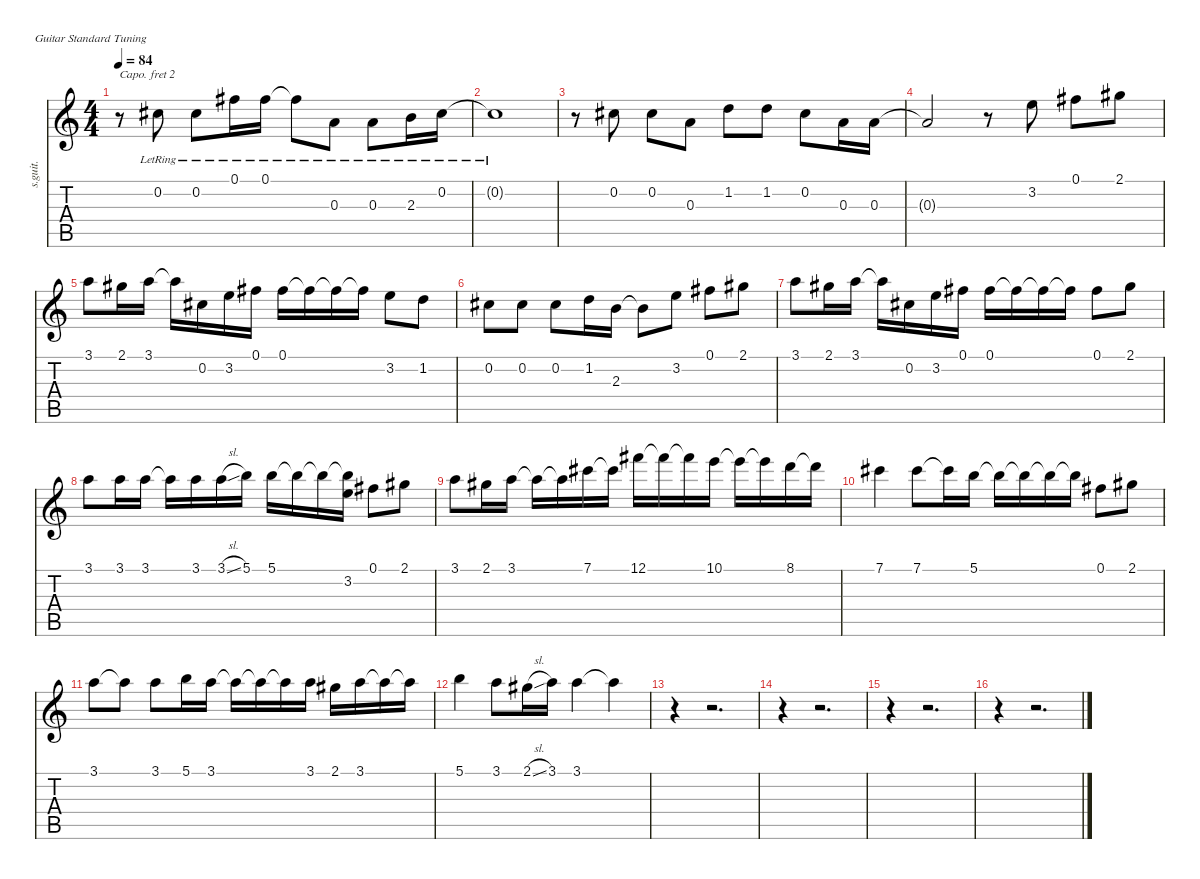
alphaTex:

\defaultSystemsLayout 4
\hideDynamics
\bracketExtendMode nobrackets
\otherSystemsTrackNameOrientation horizontal
\track ("唱歌" "s.guit.") {instrument acousticguitarsteel}
\staff {score tabs}
\capo 2
\tuning (E4 B3 G3 D3 A2 E2)
\ts (4 4)
\tempo 84
\clef g2
\ks c
r.8{dy f} 0.2{lr}.8 0.2{lr}.8 0.1{lr}.16 0.1{lr}.16 0.1{lr t}.8 0.3{lr}.8 0.3{lr}.8 2.3{lr}.16 0.2{lr}.16 |
0.2{lr t}.1 |
r.8 0.2.8 0.2.8 0.3.8 1.2.8 1.2.8 0.2.8 0.3.16 0.3.16 |
0.3{t}.2 r.8 3.2.8 0.1.8 2.1.8 |
3.1.8 2.1.16 3.1.16 3.1{t}.16 0.2.16 3.2.16 0.1.16 0.1.16 0.1{t}.16 0.1{t}.16 0.1{t}.16 3.2.8 1.2.8 |
0.2.8 0.2.8 0.2.8 1.2.16 2.3.16 2.3{t}.8 3.2.8 0.1.8 2.1.8 |
3.1.8 2.1.16 3.1.16 3.1{t}.16 0.2.16 3.2.16 0.1.16 0.1.16 0.1{t}.16 0.1{t}.16 0.1{t}.16 0.1.8 2.1.8 |
3.1.8 3.1.16 3.1.16 3.1{t}.16 3.1.16 3.1{sl}.16 5.1.16 5.1.16 5.1{t}.16 5.1{t}.16 (5.1{t} 3.2).16 0.1.8 2.1.8 |
3.1.8 2.1.16 3.1.16 3.1{t}.16 3.1{t}.16 7.1.16 7.1{t}.16 12.1.16 12.1{t}.16 12.1{t}.16 10.1.16 10.1{t}.16 10.1{t}.16 8.1.16 8.1{t}.16 |
7.1.4 7.1.8 7.1{t}.16 5.1.16 5.1{t}.16 5.1{t}.16 5.1{t}.16 5.1{t}.16 0.1.8 2.1.8 |
3.1.8 3.1{t}.8 3.1.8 5.1.16 3.1.16 3.1{t}.16 3.1{t}.16 3.1{t}.16 3.1.16 2.1.16 3.1.16 3.1{t}.16 3.1{t}.16 |
5.1.4 3.1.8 2.1{sl}.16 3.1.16 3.1.4 3.1{t}.4 |
r.4 r.2{d} |
r.4 r.2{d} |
r.4 r.2{d} |
r.4 r.2{d}
